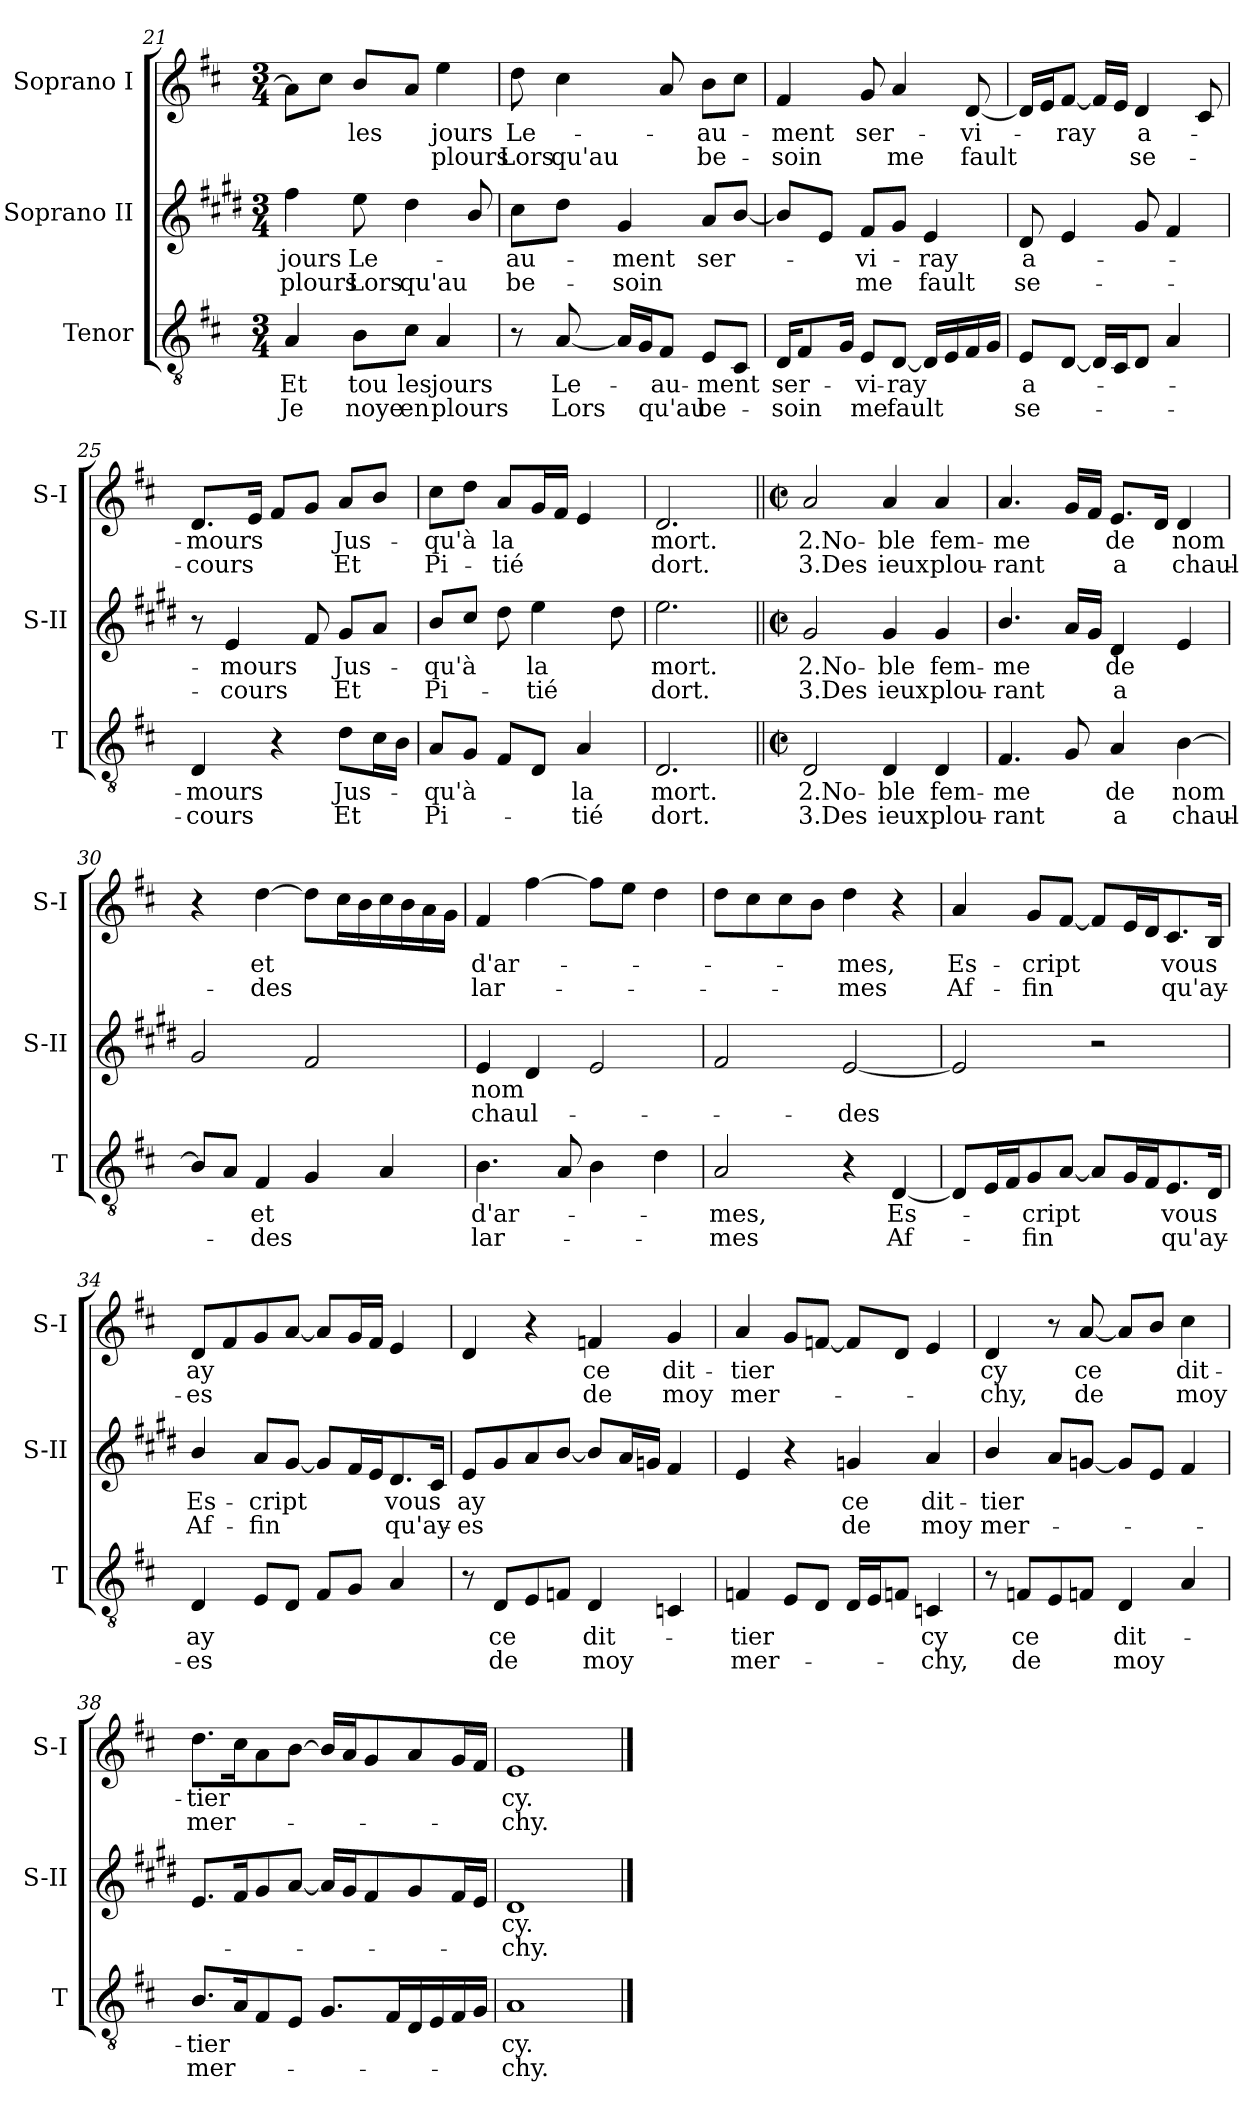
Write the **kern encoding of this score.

**kern	**text	**text	**kern	**text	**text	**kern	**text	**text
*part3	*part3	*part3	*part2	*part2	*part2	*part1	*part1	*part1
*staff3	*staff3	*staff3	*staff2	*staff2	*staff2	*staff1	*staff1	*staff1
*I"Tenor	*	*	*I"Soprano II	*	*	*I"Soprano I	*	*
*I'T	*	*	*I'S-II	*	*	*I'S-I	*	*
*clefGv2	*	*	*clefG2	*	*	*clefG2	*	*
*	*	*	*ITrd1c2	*	*	*	*	*
*k[f#c#]	*	*	*k[f#c#]	*	*	*k[f#c#]	*	*
*D:	*	*	*D:	*	*	*D:	*	*
*M3/4	*	*	*M3/4	*	*	*M3/4	*	*
=21	=21	=21	=21	=21	=21	=21	=21	=21
4A/	Et	Je	4ee\	jours	plours	8a\L]	.	.
.	.	.	.	.	.	8cc#\J	.	.
8B\L	tou	noye	8dd\	Le-	Lors	8b/L	les	.
8c#\J	les	en	4cc#\	.	qu'au	8a/J	.	.
4A/	jours	plours	.	.	.	4ee\	jours	plours
.	.	.	8a/	.	.	.	.	.
=22	=22	=22	=22	=22	=22	=22	=22	=22
8r	.	.	8b\L	-au-	be-	8dd\	Le-	Lors
[8A/	Le-	Lors	8cc#\J	.	.	4cc#\	.	qu'au
16A/LL]	.	.	4f#/	-ment	-soin	.	.	.
16G/J	.	.	.	.	.	.	.	.
8F#/J	-au-	qu'au	.	.	.	8a/	.	.
8E/L	-ment	be-	8g/L	ser-	.	8b\L	-au-	be-
8C#/J	.	.	[8a/J	.	.	8cc#\J	.	.
!!LO:LB:g=z
=23	=23	=23	=23	=23	=23	=23	=23	=23
16D/KL	ser-	-soin	8a/L]	.	.	4f#/	-ment	-soin
8F#/	.	.	.	.	.	.	.	.
.	.	.	8d/J	.	.	.	.	.
16G/Jk	.	.	.	.	.	.	.	.
8E/L	-vi-	me	8e/L	-vi-	me	8g/	ser-	.
[8D/J	-ray	fault	8f#/J	.	.	4a/	.	me
16D/LL]	.	.	4d/	-ray	fault	.	.	.
16E/	.	.	.	.	.	.	.	.
16F#/	.	.	.	.	.	[8d/	-vi-	fault
16G/JJ	.	.	.	.	.	.	.	.
=24	=24	=24	=24	=24	=24	=24	=24	=24
8E/L	a-	se-	8c#/	a-	se-	16d/LL]	.	.
.	.	.	.	.	.	16e/J	.	.
[8D/J	.	.	4d/	.	.	[8f#/J	-ray	.
16D/LL]	.	.	.	.	.	16f#/LL]	.	.
16C#/J	.	.	.	.	.	16e/JJ	.	.
8D/J	.	.	8f#/	.	.	4d/	a-	se-
4A/	.	.	4e/	.	.	.	.	.
.	.	.	.	.	.	8c#/	.	.
=25	=25	=25	=25	=25	=25	=25	=25	=25
4D/	-mours	-cours	8r	.	.	8.d/L	-mours	-cours
.	.	.	4d/	-mours	-cours	.	.	.
.	.	.	.	.	.	16e/Jk	.	.
4r	.	.	.	.	.	8f#/L	.	.
.	.	.	8e/	.	.	8g/J	.	.
8d\L	Jus-	Et	8f#/L	Jus-	Et	8a/L	Jus-	Et
16c#\L	.	.	8g/J	.	.	8b/J	.	.
16B\JJ	.	.	.	.	.	.	.	.
=26	=26	=26	=26	=26	=26	=26	=26	=26
8A/L	-qu'à	Pi-	8a/L	-qu'à	Pi-	8cc#\L	-qu'à	Pi-
8G/J	.	.	8b/J	.	.	8dd\J	.	.
8F#/L	.	.	8cc#\	.	.	8a/L	la	-tié
8D/J	.	.	4dd\	la	-tié	16g/L	.	.
.	.	.	.	.	.	16f#/JJ	.	.
4A/	la	-tié	.	.	.	4e/	.	.
.	.	.	8cc#\	.	.	.	.	.
=27	=27	=27	=27	=27	=27	=27	=27	=27
2.D/	mort.	dort.	2.dd\	mort.	dort.	2.d/	mort.	dort.
!!LO:PB:g=z
=28||	=28||	=28||	=28||	=28||	=28||	=28||	=28||	=28||
*M2/2	*	*	*M2/2	*	*	*M2/2	*	*
*met(c|)	*	*	*met(c|)	*	*	*met(c|)	*	*
2D/	2.No-	3.Des	2f#/	2.No-	3.Des	2a/	2.No-	3.Des
4D/	-ble	ieux	4f#/	-ble	ieux	4a/	-ble	ieux
4D/	fem-	plou-	4f#/	fem-	plou-	4a/	fem-	plou-
=29	=29	=29	=29	=29	=29	=29	=29	=29
4.F#/	-me	-rant	4.a/	-me	-rant	4.a/	-me	-rant
8G/	.	.	16g/LL	.	.	16g/LL	.	.
.	.	.	16f#/JJ	.	.	16f#/JJ	.	.
4A/	de	a	4c#/	de	a	8.e/L	de	a
.	.	.	.	.	.	16d/Jk	.	.
[4B\	nom	chaul-	4d/	.	.	4d/	nom	chaul-
=30	=30	=30	=30	=30	=30	=30	=30	=30
8B/L]	.	.	2f#/	.	.	4r	.	.
8A/J	.	.	.	.	.	.	.	.
4F#/	et	-des	.	.	.	[4dd\	et	-des
4G/	.	.	2e/	.	.	8dd\L]	.	.
.	.	.	.	.	.	16cc#\L	.	.
.	.	.	.	.	.	16b\	.	.
4A/	.	.	.	.	.	16cc#\	.	.
.	.	.	.	.	.	16b\	.	.
.	.	.	.	.	.	16a\	.	.
.	.	.	.	.	.	16g\JJ	.	.
=31	=31	=31	=31	=31	=31	=31	=31	=31
4.B\	d'ar-	lar-	4d/	nom	chaul-	4f#/	d'ar-	lar-
.	.	.	4c#/	.	.	[4ff#\	.	.
8A/	.	.	.	.	.	.	.	.
4B\	.	.	2d/	.	.	8ff#\L]	.	.
.	.	.	.	.	.	8ee\J	.	.
4d\	.	.	.	.	.	4dd\	.	.
=32	=32	=32	=32	=32	=32	=32	=32	=32
2A/	-mes,	-mes	2e/	.	.	8dd\L	.	.
.	.	.	.	.	.	8cc#\	.	.
.	.	.	.	.	.	8cc#\	.	.
.	.	.	.	.	.	8b\J	.	.
4r	.	.	[2d/	.	-des	4dd\	-mes,	-mes
[4D/	Es-	Af-	.	.	.	4r	.	.
!!LO:LB:g=z
=33	=33	=33	=33	=33	=33	=33	=33	=33
8D/L]	.	.	2d/]	.	.	4a/	Es-	Af-
16E/L	.	.	.	.	.	.	.	.
16F#/J	.	.	.	.	.	.	.	.
8G/	-cript	-fin	.	.	.	8g/L	-cript	-fin
[8A/J	.	.	.	.	.	[8f#/J	.	.
8A/L]	.	.	2r	.	.	8f#/L]	.	.
16G/L	.	.	.	.	.	16e/L	.	.
16F#/J	.	.	.	.	.	16d/J	.	.
8.E/	vous	qu'ay-	.	.	.	8.c#/	vous	qu'ay-
16D/Jk	.	.	.	.	.	16B/Jk	.	.
=34	=34	=34	=34	=34	=34	=34	=34	=34
4D/	ay	-es	4a/	Es-	Af-	8d/L	ay	-es
.	.	.	.	.	.	8f#/	.	.
8E/L	.	.	8g/L	-cript	-fin	8g/	.	.
8D/J	.	.	[8f#/J	.	.	[8a/J	.	.
8F#/L	.	.	8f#/L]	.	.	8a/L]	.	.
8G/J	.	.	16e/L	.	.	16g/L	.	.
.	.	.	16d/J	.	.	16f#/JJ	.	.
4A/	.	.	8.c#/	vous	qu'ay-	4e/	.	.
.	.	.	16B/Jk	.	.	.	.	.
=35	=35	=35	=35	=35	=35	=35	=35	=35
8r	.	.	8d/L	ay	-es	4d/	.	.
8D/L	ce	de	8f#/	.	.	.	.	.
8E/	.	.	8g/	.	.	4r	.	.
8Fn/J	.	.	[8a/J	.	.	.	.	.
4D/	dit-	moy	8a/L]	.	.	4fn/	ce	de
.	.	.	16g/L	.	.	.	.	.
.	.	.	16fn/JJ	.	.	.	.	.
4Cn/	.	.	4e/	.	.	4g/	dit-	moy
!!LO:LB:g=z
=36	=36	=36	=36	=36	=36	=36	=36	=36
4Fn/	-tier	mer-	4d/	.	.	4a/	-tier	mer-
8E/L	.	.	4r	.	.	8g/L	.	.
8D/J	.	.	.	.	.	[8fn/J	.	.
16D/LL	.	.	4fn/	ce	de	8f/L]	.	.
16E/J	.	.	.	.	.	.	.	.
8Fn/J	.	.	.	.	.	8d/J	.	.
4Cn/	cy	-chy,	4g/	dit-	moy	4e/	.	.
=37	=37	=37	=37	=37	=37	=37	=37	=37
8r	.	.	4a/	-tier	mer-	4d/	cy	-chy,
8Fn/L	ce	de	.	.	.	.	.	.
8E/	.	.	8g/L	.	.	8r	.	.
8Fn/J	.	.	[8fn/J	.	.	[8a/	ce	de
4D/	dit-	moy	8f/L]	.	.	8a/L]	.	.
.	.	.	8d/J	.	.	8b/J	.	.
4A/	.	.	4e/	.	.	4cc#\	dit-	moy
=38	=38	=38	=38	=38	=38	=38	=38	=38
8.B/L	-tier	mer-	8.d/L	.	.	8.dd\L	-tier	mer-
16A/k	.	.	16e/k	.	.	16cc#\k	.	.
8F#/	.	.	8f#/	.	.	8a\	.	.
8E/J	.	.	[8g/J	.	.	[8b\J	.	.
8.G/L	.	.	16g/LL]	.	.	16b/LL]	.	.
.	.	.	16f#/J	.	.	16a/J	.	.
.	.	.	8e/	.	.	8g/	.	.
16F#/L	.	.	.	.	.	.	.	.
16D/	.	.	8f#/	.	.	8a/	.	.
16E/	.	.	.	.	.	.	.	.
16F#/	.	.	16e/L	.	.	16g/L	.	.
16G/JJ	.	.	16d/JJ	.	.	16f#/JJ	.	.
=39	=39	=39	=39	=39	=39	=39	=39	=39
1A	cy.	-chy.	1c#	cy.	-chy.	1e	cy.	-chy.
==	==	==	==	==	==	==	==	==
*-	*-	*-	*-	*-	*-	*-	*-	*-
